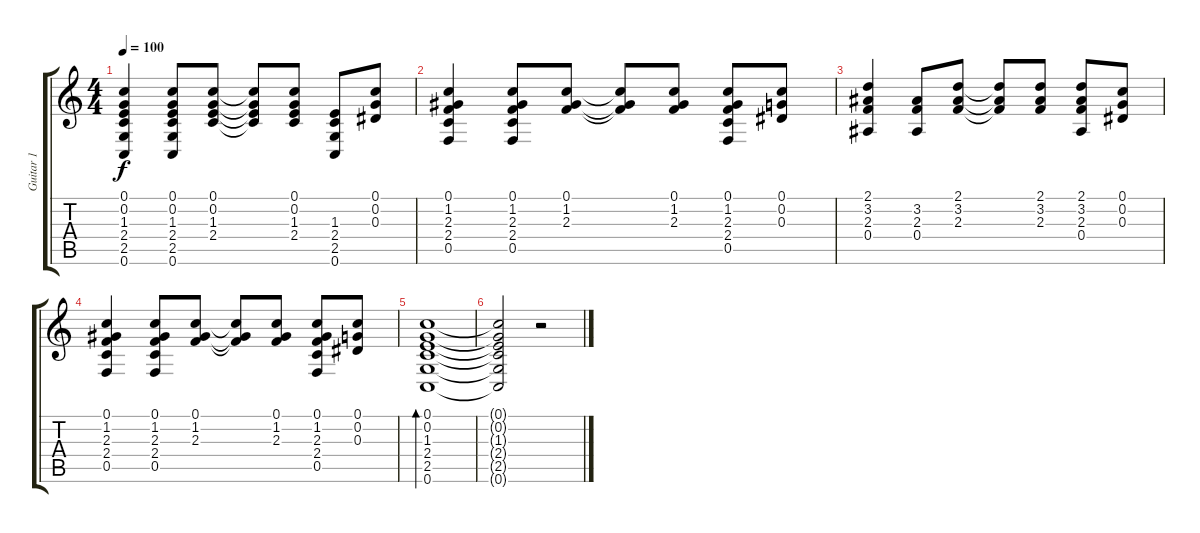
\track ("Guitar 1" "Guitar 1") {instrument acousticguitarsteel}
\staff {score tabs}
\tuning (C4 G3 Eb3 Bb2 F2 C2) {hide}
\ts (4 4)
\tempo 100
\clef g2
\ks c
(0.1 0.2 1.3 2.4 2.5 0.6).4{dy f} (0.1 0.2 1.3 2.4 2.5 0.6).8 (0.1 0.2 1.3 2.4).8 (0.1{t} 0.2{t} 1.3{t} 2.4{t}).8 (0.1 0.2 1.3 2.4).8 (1.3 2.4 2.5 0.6).8 (0.1 0.2 0.3).8 |
(0.1 1.2 2.3 2.4 0.5).4 (0.1 1.2 2.3 2.4 0.5).8 (0.1 1.2 2.3).8 (0.1{t} 1.2{t} 2.3{t}).8 (0.1 1.2 2.3).8 (0.1 1.2 2.3 2.4 0.5).8 (0.1 0.2 0.3).8 |
(2.1 3.2 2.3 0.4).4 (3.2 2.3 0.4).8 (2.1 3.2 2.3).8 (2.1{t} 3.2{t} 2.3{t}).8 (2.1 3.2 2.3).8 (2.1 3.2 2.3 0.4).8 (0.1 0.2 0.3).8 |
(0.1 1.2 2.3 2.4 0.5).4 (0.1 1.2 2.3 2.4 0.5).8 (0.1 1.2 2.3).8 (0.1{t} 1.2{t} 2.3{t}).8 (0.1 1.2 2.3).8 (0.1 1.2 2.3 2.4 0.5).8 (0.1 0.2 0.3).8 |
(0.1 0.2 1.3 2.4 2.5 0.6).1{bd 240} |
(0.1{t} 0.2{t} 1.3{t} 2.4{t} 2.5{t} 0.6{t}).2 r.2
